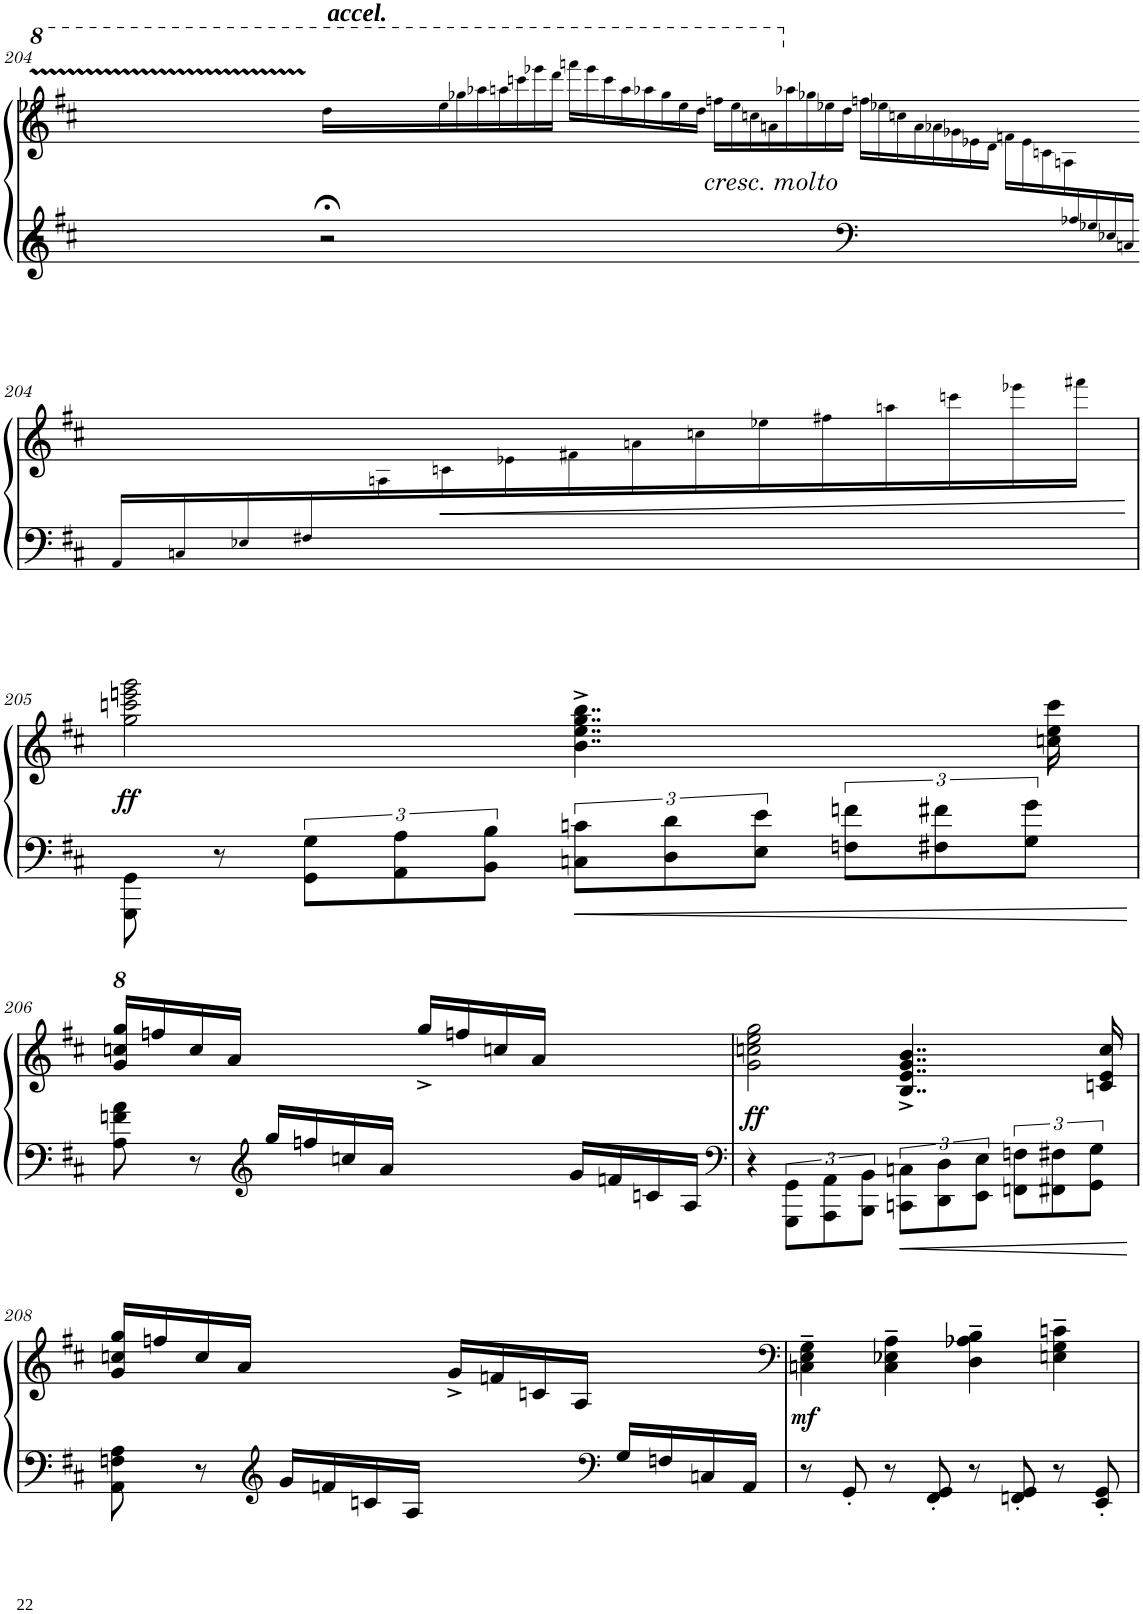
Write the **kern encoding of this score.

**kern	**kern	**dynam
*part1	*part1	*part1
*staff2	*staff1	*staff1/2
*I"Piano	*	*
*I'Pno	*	*
!!LO:PB:g=z
*clefG2	*clefG2	*
*k[f#c#]	*k[f#c#]	*
*M4/4	*M4/4	*
*met(c)	*met(c)	*
=204	=204	=204
*^	*^	*
*	*	*	*Xtuplet	*
4.ryy	2r	2eee-X\	48eee-!	.
.	.	.	48fffn!	.
.	.	.	48eee-!	.
.	.	.	48fff!	.
.	.	.	48eee-!	.
.	.	.	48fff!	.
.	.	.	48eee-!	.
.	.	.	48fff!	.
.	.	.	48eee-!	.
.	.	.	48fff!	.
.	.	.	48eee-!	.
.	.	.	48fff!	.
.	.	.	48eee-!	.
.	.	.	48fff!	.
.	.	.	48eee-!	.
.	.	.	48fff!	.
.	.	.	48eee-!	.
.	.	.	48fff!	.
.	.	.	48eee-!	.
.	.	.	48fff!	.
.	.	.	48eee-!	.
.	.	.	48fff!	.
.	.	.	48eee-!	.
.	.	.	48fff!	.
!	!	!LO:TX:a:Bi:t=accel.	!	!
.	2r;<	48ddd!\LL	8ryy	.
.	.	48eee-!\	.	.
.	.	48ggg-X!\	.	.
.	.	48aaa-X!\	.	.
.	.	48aaan!\	.	.
.	.	48ccccn!\	.	.
.	.	48eeee-X!\	2..ryy	.
.	.	48dddd!\JJ	.	.
.	.	48ffffn!\LL	.	.
.	.	48eeee-!\	.	.
.	.	48cccc!\	.	.
.	.	48aaa!\	.	.
.	.	48aaa-X!\	.	.
.	.	48ggg-!\	.	.
.	.	48eee-!\	.	.
.	.	48ddd!\JJ	.	.
!	!	!LO:TX:b:i:t=cresc. molto	!	!
.	.	48fffn!\LL	.	.
.	.	48eee-!\	.	.
.	.	48cccn!\	.	.
.	.	48aan!\	.	.
.	.	48aa-X!\	.	.
.	.	48gg-X!\	.	.
.	.	48ee-X!\	.	.
.	.	48dd!\JJ	.	.
*clefF4	*	*	*	*
.	2ryy	48.ffn!\LL	.	.
.	.	48.ee-X!\	.	.
.	.	48.ccn!\	.	.
.	.	48.a!\	.	.
.	.	48.a-X!\	.	.
.	.	48.g-X!\	.	.
.	.	48.e-X!\	.	.
.	.	48.d!\JJ	.	.
.	.	48.fn!\LL	.	.
.	.	48.e-!\	.	.
.	.	48.cn!\	.	.
.	.	48.An!\	.	.
48.A-X!/	.	8ryy	.	.
48.G-X!/	.	.	.	.
48.E-X!/	.	.	.	.
48.Cn!/JJ	.	.	.	.
*	*	*v	*v	*
!!LO:LB:g=z
=204-	=204-	=204-	=204-
*Xtuplet	*	*	*
48.AA!/LL	2ryy	8ryy	.
48.Cn!/	.	.	.
48.E-X!/	.	.	.
48.F#X!/	.	.	.
4.ryy	.	48.An!\	.
!	!	!	!LO:HP:b
.	.	48.cn!\	<
.	.	48.e-X!\	.
.	.	48.f#X!\	.
.	.	48.an!\	.
.	.	48.ccn!\	.
.	.	48.ee-X!\	.
.	.	48.ff#X!\	.
.	.	48.aan!\	.
.	.	48.cccn!\	.
.	.	48.eee-X!\	.
.	.	48.fff#X!\JJ	.
*v	*v	*	*
.	.	[
!!LO:LB:g=z
=205	=205	=205
!	!	!LO:DY:b
8GGG\ 8GG\	2gg\ 2cccn\ 2eeen\ 2ggg\	ff
8r	.	.
*tuplet	*	*
12GG\ 12G\L	.	.
12AA\ 12A\	.	.
12BB\ 12B\J	.	.
12Cn\ 12cn\L	4..b\^ 4..ee\^ 4..gg\^ 4..bb\^	.
12D\ 12d\	.	.
12E\ 12e\J	.	.
12Fn\ 12fn\L	.	.
12F#X\ 12f#X\	.	.
12G\ 12g\J	.	.
.	16ccn\ 16ee\ 16ccc\	.
!!LO:LB:g=z
=206	=206	=206
*	*8va	*
8A\ 8fn\ 8a\	16gg/ 16cccn/ 16ggg/LL	.
.	16fffn/	.
8r	16ccc/	.
.	16aa/JJ	.
*clefG2	*	*
16gg/LL	4ryy	.
16ffn/	.	.
16ccn/	.	.
16a/JJ	.	.
*	*X8va	*
4ryy	16gg^/LL	.
.	16ffn/	.
.	16ccn/	.
.	16a/JJ	.
16g/LL	4ryy	.
16fn/	.	.
16cn/	.	.
16A/JJ	.	.
=207	=207	=207
*clefF4	*	*
!	!	!LO:DY:b
4r	2g\ 2ccn\ 2ee\ 2gg\	ff
12GGG\ 12GG\L	.	.
12AAA\ 12AA\	.	.
12BBB\ 12BB\J	.	.
12CCn\ 12Cn\L	4..B/^ 4..e/^ 4..g/^ 4..b/^	.
12DD\ 12D\	.	.
12EE\ 12E\J	.	.
12FFn\ 12Fn\L	.	.
12FF#X\ 12F#X\	.	.
12GG\ 12G\J	.	.
.	16cn/ 16e/ 16cc/	.
!!LO:LB:g=z
=208	=208	=208
8AA\ 8Fn\ 8A\	16g/ 16ccn/ 16gg/LL	.
.	16ffn/	.
8r	16cc/	.
.	16a/JJ	.
*clefG2	*	*
16g/LL	4ryy	.
16fn/	.	.
16cn/	.	.
16A/JJ	.	.
4ryy	16g^/LL	.
.	16fn/	.
.	16cn/	.
.	16A/JJ	.
*clefF4	*	*
16G/LL	4ryy	.
16Fn/	.	.
16Cn/	.	.
16AA/JJ	.	.
=209	=209	=209
*	*clefF4	*
!	!	!LO:DY:b
8r	4Cn\~ 4E\~ 4G\~	mf
8GG'/	.	.
8r	4C\~ 4E-X\~ 4A\~	.
8FF#/' 8GG/'	.	.
8r	4D\~ 4A-X\~ 4B\~	.
8FFn/' 8GG/'	.	.
8r	4En\~ 4G\~ 4cn\~	.
8EE/' 8GG/'	.	.
=	=	=
*-	*-	*-
